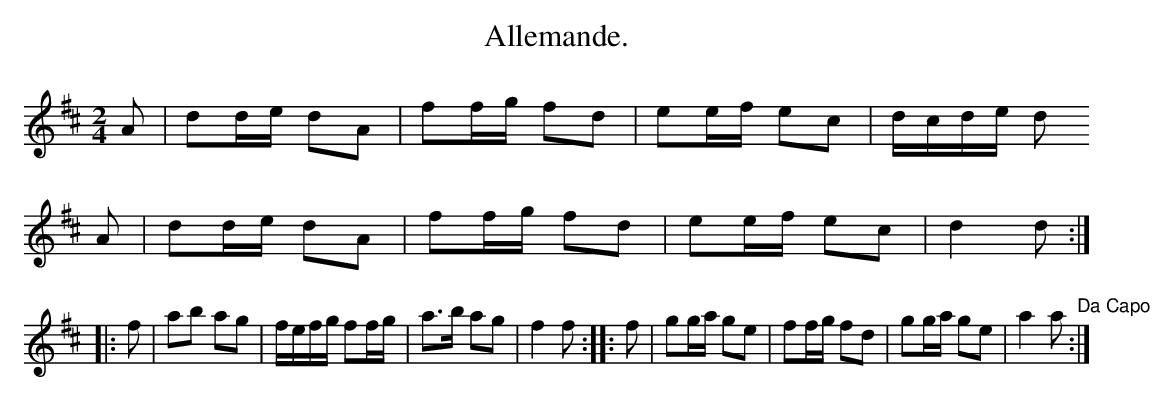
X:1
T:Allemande.
M:2/4
L:1/16
K:D
A2|d2de d2A2|f2fg f2d2|e2ef e2c2|dcde d2
A2|d2de d2A2|f2fg f2d2|e2ef e2c2|d4   d2         ::
f2|a2b2 a2g2|fefg f2fg|a3b  a2g2|f4   f2         ::\
f2|g2ga g2e2|f2fg f2d2|g2ga g2e2|a4   a2"Da Capo":|
